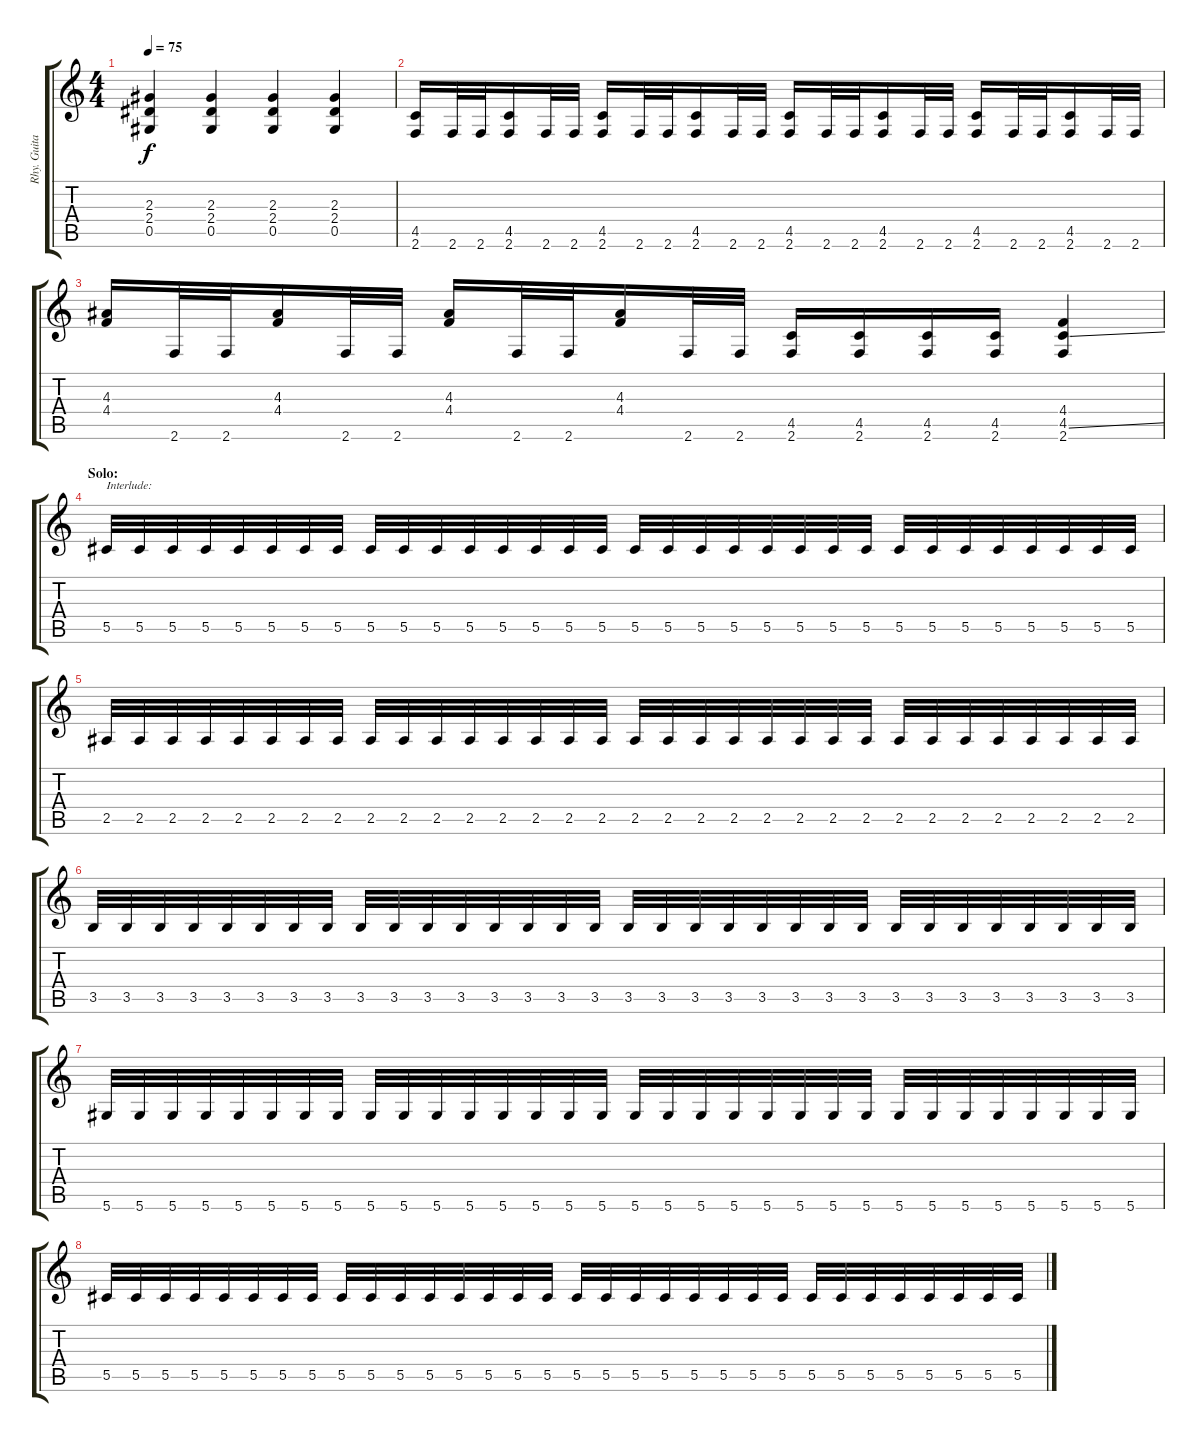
\track ("Rhy. Guitar 2" "Rhy. Guita") {instrument distortionguitar}
\staff {score tabs}
\tuning (Eb4 Bb3 Gb3 Db3 Ab2 Eb2) {hide}
\ts (4 4)
\tempo 75
\clef g2
\ks c
(2.3 2.4 0.5).4{dy f} (2.3 2.4 0.5).4 (2.3 2.4 0.5).4 (2.3 2.4 0.5).4 |
(4.5 2.6).16 2.6.32 2.6.32 (4.5 2.6).16 2.6.32 2.6.32 (4.5 2.6).16 2.6.32 2.6.32 (4.5 2.6).16 2.6.32 2.6.32 (4.5 2.6).16 2.6.32 2.6.32 (4.5 2.6).16 2.6.32 2.6.32 (4.5 2.6).16 2.6.32 2.6.32 (4.5 2.6).16 2.6.32 2.6.32 |
(4.3 4.4).16 2.6.32 2.6.32 (4.3 4.4).16 2.6.32 2.6.32 (4.3 4.4).16 2.6.32 2.6.32 (4.3 4.4).16 2.6.32 2.6.32 (4.5 2.6).16 (4.5 2.6).16 (4.5 2.6).16 (4.5 2.6).16 (4.4 4.5{ss} 2.6).4 |
\section ("" "Solo:")
5.5.32{txt "Interlude:"} 5.5.32 5.5.32 5.5.32 5.5.32 5.5.32 5.5.32 5.5.32 5.5.32 5.5.32 5.5.32 5.5.32 5.5.32 5.5.32 5.5.32 5.5.32 5.5.32 5.5.32 5.5.32 5.5.32 5.5.32 5.5.32 5.5.32 5.5.32 5.5.32 5.5.32 5.5.32 5.5.32 5.5.32 5.5.32 5.5.32 5.5.32 |
2.5.32 2.5.32 2.5.32 2.5.32 2.5.32 2.5.32 2.5.32 2.5.32 2.5.32 2.5.32 2.5.32 2.5.32 2.5.32 2.5.32 2.5.32 2.5.32 2.5.32 2.5.32 2.5.32 2.5.32 2.5.32 2.5.32 2.5.32 2.5.32 2.5.32 2.5.32 2.5.32 2.5.32 2.5.32 2.5.32 2.5.32 2.5.32 |
3.5.32 3.5.32 3.5.32 3.5.32 3.5.32 3.5.32 3.5.32 3.5.32 3.5.32 3.5.32 3.5.32 3.5.32 3.5.32 3.5.32 3.5.32 3.5.32 3.5.32 3.5.32 3.5.32 3.5.32 3.5.32 3.5.32 3.5.32 3.5.32 3.5.32 3.5.32 3.5.32 3.5.32 3.5.32 3.5.32 3.5.32 3.5.32 |
5.6.32 5.6.32 5.6.32 5.6.32 5.6.32 5.6.32 5.6.32 5.6.32 5.6.32 5.6.32 5.6.32 5.6.32 5.6.32 5.6.32 5.6.32 5.6.32 5.6.32 5.6.32 5.6.32 5.6.32 5.6.32 5.6.32 5.6.32 5.6.32 5.6.32 5.6.32 5.6.32 5.6.32 5.6.32 5.6.32 5.6.32 5.6.32 |
5.5.32 5.5.32 5.5.32 5.5.32 5.5.32 5.5.32 5.5.32 5.5.32 5.5.32 5.5.32 5.5.32 5.5.32 5.5.32 5.5.32 5.5.32 5.5.32 5.5.32 5.5.32 5.5.32 5.5.32 5.5.32 5.5.32 5.5.32 5.5.32 5.5.32 5.5.32 5.5.32 5.5.32 5.5.32 5.5.32 5.5.32 5.5.32
